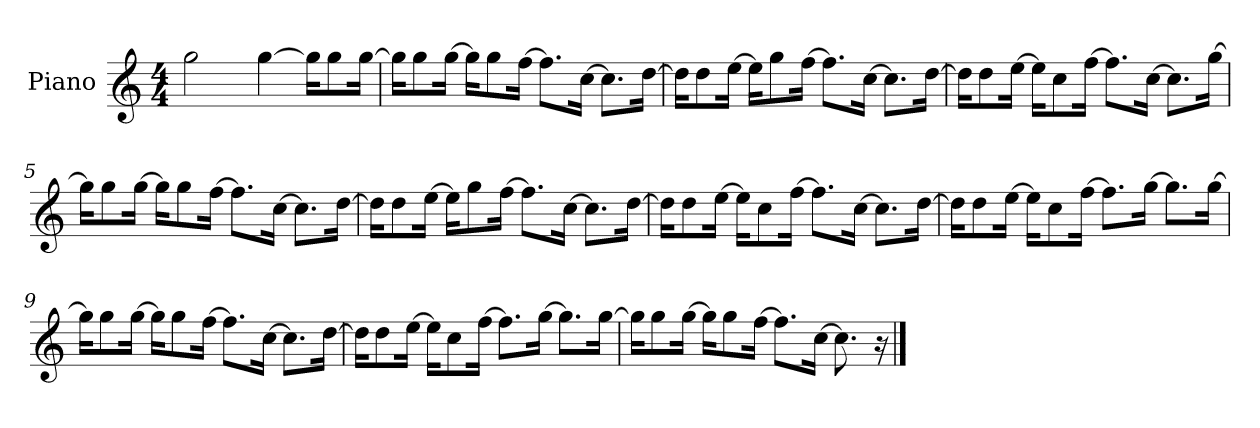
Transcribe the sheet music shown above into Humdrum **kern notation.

**kern
*part1
*staff1
*I"Piano
*I'P-no
*clefG2
*k[]
*M4/4
*MM90
=1
2gg\
[4gg\
16gg\KL]
8gg\
[16gg\Jk
=2
16gg\KL]
8gg\
[16gg\Jk
16gg\KL]
8gg\
[16ff\Jk
8.ff\L]
[16cc\Jk
8.cc\L]
[16dd\Jk
=3
16dd\KL]
8dd\
[16ee\Jk
16ee\KL]
8gg\
[16ff\Jk
8.ff\L]
[16cc\Jk
8.cc\L]
[16dd\Jk
=4
16dd\KL]
8dd\
[16ee\Jk
16ee\KL]
8cc\
[16ff\Jk
8.ff\L]
[16cc\Jk
8.cc\L]
[16gg\Jk
!!LO:LB:g=z
=5
16gg\KL]
8gg\
[16gg\Jk
16gg\KL]
8gg\
[16ff\Jk
8.ff\L]
[16cc\Jk
8.cc\L]
[16dd\Jk
=6
16dd\KL]
8dd\
[16ee\Jk
16ee\KL]
8gg\
[16ff\Jk
8.ff\L]
[16cc\Jk
8.cc\L]
[16dd\Jk
=7
16dd\KL]
8dd\
[16ee\Jk
16ee\KL]
8cc\
[16ff\Jk
8.ff\L]
[16cc\Jk
8.cc\L]
[16dd\Jk
=8
16dd\KL]
8dd\
[16ee\Jk
16ee\KL]
8cc\
[16ff\Jk
8.ff\L]
[16gg\Jk
8.gg\L]
[16gg\Jk
!!LO:LB:g=z
=9
16gg\KL]
8gg\
[16gg\Jk
16gg\KL]
8gg\
[16ff\Jk
8.ff\L]
[16cc\Jk
8.cc\L]
[16dd\Jk
=10
16dd\KL]
8dd\
[16ee\Jk
16ee\KL]
8cc\
[16ff\Jk
8.ff\L]
[16gg\Jk
8.gg\L]
[16gg\Jk
=11
16gg\KL]
8gg\
[16gg\Jk
16gg\KL]
8gg\
[16ff\Jk
8.ff\L]
[16cc\Jk
8.cc\]
16r
==
*-
